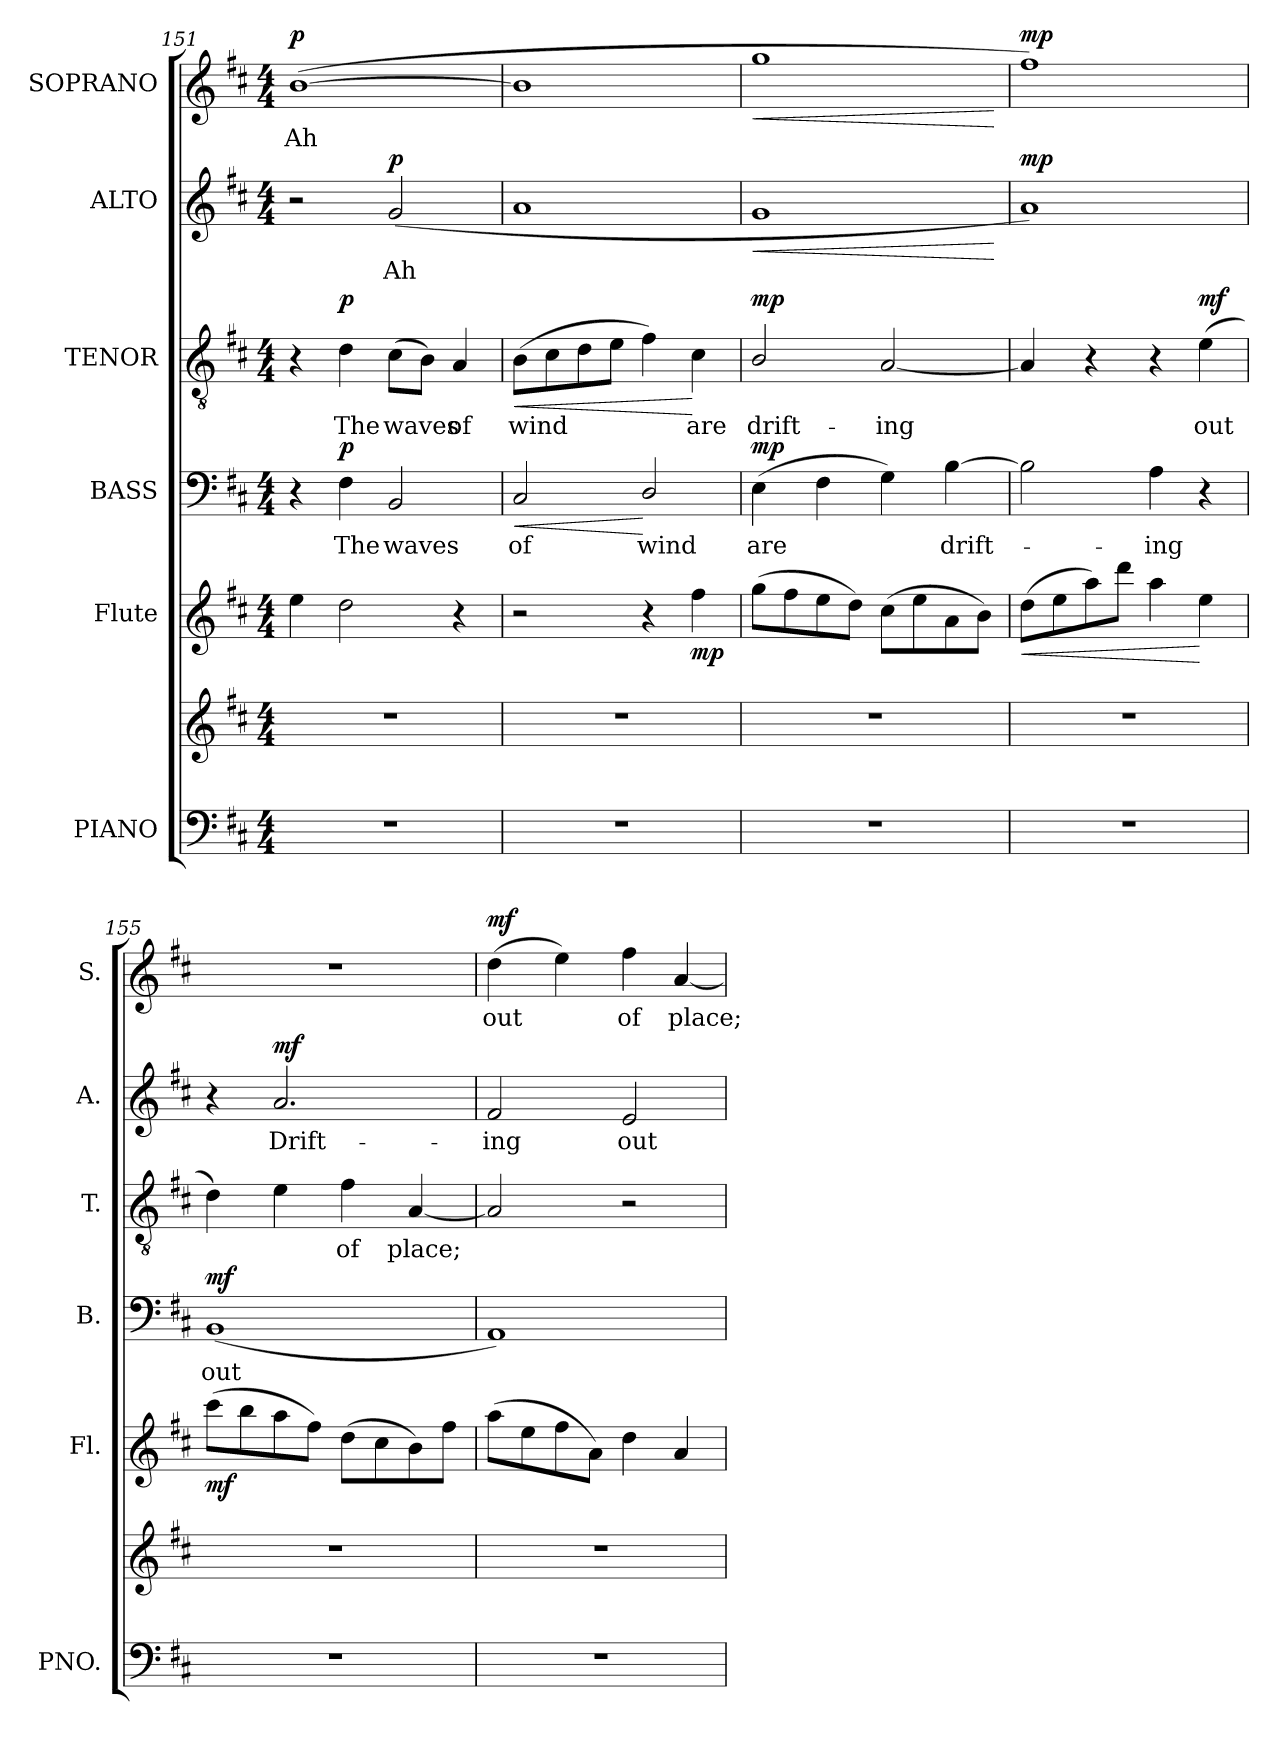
**kern	**kern	**kern	**dynam	**kern	**text	**dynam	**kern	**text	**dynam	**kern	**text	**dynam	**kern	**text	**dynam
*part6	*part6	*part5	*part5	*part4	*part4	*part4	*part3	*part3	*part3	*part2	*part2	*part2	*part1	*part1	*part1
*staff7	*staff6	*staff5	*staff5	*staff4	*staff4	*staff4	*staff3	*staff3	*staff3	*staff2	*staff2	*staff2	*staff1	*staff1	*staff1
*I"PIANO	*	*I"Flute	*	*I"BASS	*	*	*I"TENOR	*	*	*I"ALTO	*	*	*I"SOPRANO	*	*
*I'PNO.	*	*I'Fl.	*	*I'B.	*	*	*I'T.	*	*	*I'A.	*	*	*I'S.	*	*
*clefF4	*clefG2	*clefG2	*	*clefF4	*	*	*clefGv2	*	*	*clefG2	*	*	*clefG2	*	*
*	*	*	*	*	*	*	*ITrd7c12	*	*	*	*	*	*	*	*
*k[f#c#]	*k[f#c#]	*k[f#c#]	*	*k[f#c#]	*	*	*k[f#c#]	*	*	*k[f#c#]	*	*	*k[f#c#]	*	*
*b:	*b:	*b:	*	*b:	*	*	*b:	*	*	*b:	*	*	*b:	*	*
*M4/4	*M4/4	*M4/4	*	*M4/4	*	*	*M4/4	*	*	*M4/4	*	*	*M4/4	*	*
=151	=151	=151	=151	=151	=151	=151	=151	=151	=151	=151	=151	=151	=151	=151	=151
!	!	!	!	!	!	!	!	!	!	!	!	!	!	!LO:LY:b:color=#000000	!
1r	1r	4eei\	.	4r	.	.	4r	.	.	2r	.	.	([>1bi	Ah	p
!	!	!	!	!	!LO:LY:b:color=#000000	!	!	!	!	!	!	!	!	!	!
!	!	!	!	!	!	!	!	!LO:LY:b:color=#000000	!	!	!	!	!	!	!
.	.	2ddi\	.	4F#i\	The	p	4Di\	The	p	.	.	.	.	.	.
!	!	!	!	!	!LO:LY:b:color=#000000	!	!	!	!	!	!	!	!	!	!
!	!	!	!	!	!	!	!	!LO:LY:b:color=#000000	!	!	!	!	!	!	!
!	!	!	!	!	!	!	!	!	!	!	!LO:LY:b:color=#000000	!	!	!	!
.	.	.	.	2BBi/	waves	.	(8C#i\L	waves	.	(2gi/	Ah	p	.	.	.
.	.	.	.	.	.	.	8BBi\J)	.	.	.	.	.	.	.	.
!	!	!	!	!	!	!	!	!LO:LY:b:color=#000000	!	!	!	!	!	!	!
.	.	4r	.	.	.	.	4AAi/	of	.	.	.	.	.	.	.
=152	=152	=152	=152	=152	=152	=152	=152	=152	=152	=152	=152	=152	=152	=152	=152
!	!	!	!	!	!LO:LY:b:color=#000000	!LO:HP:b	!	!	!	!	!	!	!	!	!
!	!	!	!	!	!	!	!	!LO:LY:b:color=#000000	!LO:HP:b	!	!	!	!	!	!
1r	1r	2r	.	2C#i/	of	<	(8BBi\L	wind	<	1ai	.	.	1bi]	.	.
.	.	.	.	.	.	.	8C#i\	.	.	.	.	.	.	.	.
.	.	.	.	.	.	.	8Di\	.	.	.	.	.	.	.	.
.	.	.	.	.	.	.	8Ei\J	.	.	.	.	.	.	.	.
!	!	!	!	!	!LO:LY:b:color=#000000	!	!	!	!	!	!	!	!	!	!
.	.	4r	.	2Di/	wind	[	4F#i\)	.	.	.	.	.	.	.	.
!	!	!	!	!	!	!	!	!LO:LY:b:color=#000000	!	!	!	!	!	!	!
.	.	4ff#i\	mp	.	.	.	4C#i\	are	[	.	.	.	.	.	.
!!LO:PB:g=z
=153	=153	=153	=153	=153	=153	=153	=153	=153	=153	=153	=153	=153	=153	=153	=153
!	!	!	!	!	!LO:LY:b:color=#000000	!	!	!	!	!	!	!	!	!	!
!	!	!	!	!	!	!	!	!LO:LY:b:color=#000000	!	!	!	!LO:HP:b	!	!	!LO:HP:b
1r	1r	(8ggi\L	.	(4Ei\	are	mp	2BBi/	drift-	mp	1gi	.	<	1ggi	.	<
.	.	8ff#i\	.	.	.	.	.	.	.	.	.	.	.	.	.
.	.	8eei\	.	4F#i\	.	.	.	.	.	.	.	.	.	.	.
.	.	8ddi\J)	.	.	.	.	.	.	.	.	.	.	.	.	.
!	!	!	!	!	!	!	!	!LO:LY:b:color=#000000	!	!	!	!	!	!	!
.	.	(8cc#i\L	.	4Gi\)	.	.	[<2AAi/	-ing	.	.	.	.	.	.	.
.	.	8eei\	.	.	.	.	.	.	.	.	.	.	.	.	.
!	!	!	!	!	!LO:LY:b:color=#000000	!	!	!	!	!	!	!	!	!	!
.	.	8ai\	.	[>4Bi\	drift-	.	.	.	.	.	.	.	.	.	.
.	.	8bi\J)	.	.	.	.	.	.	.	.	.	.	.	.	.
.	.	.	.	.	.	.	.	.	.	.	.	[	.	.	[
=154	=154	=154	=154	=154	=154	=154	=154	=154	=154	=154	=154	=154	=154	=154	=154
!	!	!	!LO:HP:b	!	!	!	!	!	!	!	!	!	!	!	!
1r	1r	(8ddi\L	<	2Bi\]	.	.	4AAi/]	.	.	1ai)	.	mp	1ff#i)	.	mp
.	.	8eei\	.	.	.	.	.	.	.	.	.	.	.	.	.
.	.	8aai\)	.	.	.	.	4r	.	.	.	.	.	.	.	.
.	.	8dddi\J	.	.	.	.	.	.	.	.	.	.	.	.	.
!	!	!	!	!	!LO:LY:b:color=#000000	!	!	!	!	!	!	!	!	!	!
.	.	4aai\	.	4Ai\	-ing	.	4r	.	.	.	.	.	.	.	.
!	!	!	!	!	!	!	!	!LO:LY:b:color=#000000	!	!	!	!	!	!	!
.	.	4eei\	[	4r	.	.	(4Ei\	out	mf	.	.	.	.	.	.
=155	=155	=155	=155	=155	=155	=155	=155	=155	=155	=155	=155	=155	=155	=155	=155
!	!	!	!	!	!LO:LY:b:color=#000000	!	!	!	!	!	!	!	!	!	!
1r	1r	(8ccc#i\L	mf	(1BBi	out	mf	4Di\)	.	.	4r	.	.	1r	.	.
.	.	8bbi\	.	.	.	.	.	.	.	.	.	.	.	.	.
!	!	!	!	!	!	!	!	!	!	!	!LO:LY:b:color=#000000	!	!	!	!
.	.	8aai\	.	.	.	.	4Ei\	.	.	2.ai/	Drift-	mf	.	.	.
.	.	8ff#i\J)	.	.	.	.	.	.	.	.	.	.	.	.	.
!	!	!	!	!	!	!	!	!LO:LY:b:color=#000000	!	!	!	!	!	!	!
.	.	(8ddi\L	.	.	.	.	4F#i\	of	.	.	.	.	.	.	.
.	.	8cc#i\	.	.	.	.	.	.	.	.	.	.	.	.	.
!	!	!	!	!	!	!	!	!LO:LY:b:color=#000000	!	!	!	!	!	!	!
.	.	8bi\)	.	.	.	.	[<4AAi/	place;	.	.	.	.	.	.	.
.	.	8ff#i\J	.	.	.	.	.	.	.	.	.	.	.	.	.
=156	=156	=156	=156	=156	=156	=156	=156	=156	=156	=156	=156	=156	=156	=156	=156
!	!	!	!	!	!	!	!	!	!	!	!LO:LY:b:color=#000000	!	!	!	!
!	!	!	!	!	!	!	!	!	!	!	!	!	!	!LO:LY:b:color=#000000	!
1r	1r	(8aai\L	.	1AAi)	.	.	2AAi/]	.	.	2f#i/	-ing	.	(4ddi\	out	mf
.	.	8eei\	.	.	.	.	.	.	.	.	.	.	.	.	.
.	.	8ff#i\	.	.	.	.	.	.	.	.	.	.	4eei\)	.	.
.	.	8ai\J)	.	.	.	.	.	.	.	.	.	.	.	.	.
!	!	!	!	!	!	!	!	!	!	!	!LO:LY:b:color=#000000	!	!	!	!
!	!	!	!	!	!	!	!	!	!	!	!	!	!	!LO:LY:b:color=#000000	!
.	.	4ddi\	.	.	.	.	2r	.	.	2ei/	out	.	4ff#i\	of	.
!	!	!	!	!	!	!	!	!	!	!	!	!	!	!LO:LY:b:color=#000000	!
.	.	4ai/	.	.	.	.	.	.	.	.	.	.	[<4ai/	place;	.
=	=	=	=	=	=	=	=	=	=	=	=	=	=	=	=
*-	*-	*-	*-	*-	*-	*-	*-	*-	*-	*-	*-	*-	*-	*-	*-
